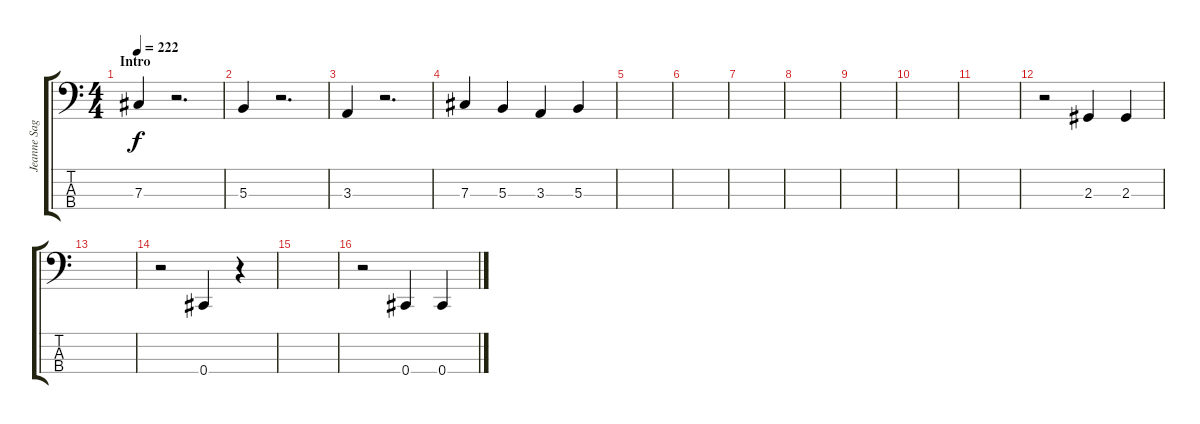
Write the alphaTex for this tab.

\track ("Jeanne Sagan" "Jeanne Sag") {instrument electricbasspick}
\staff {score tabs}
\tuning (E2 B1 Gb1 Db1) {hide}
\ts (4 4)
\section ("" "Intro")
\tempo 222
\clef f4
\ks c
7.3.4{dy f instrument electricbasspick} r.2{d} |
5.3.4 r.2{d} |
3.3.4 r.2{d} |
7.3.4 5.3.4 3.3.4 5.3.4 |
|
|
|
|
|
|
|
r.2 2.3.4 2.3.4 |
|
r.2 0.4.4 r.4 |
|
r.2 0.4.4 0.4.4
